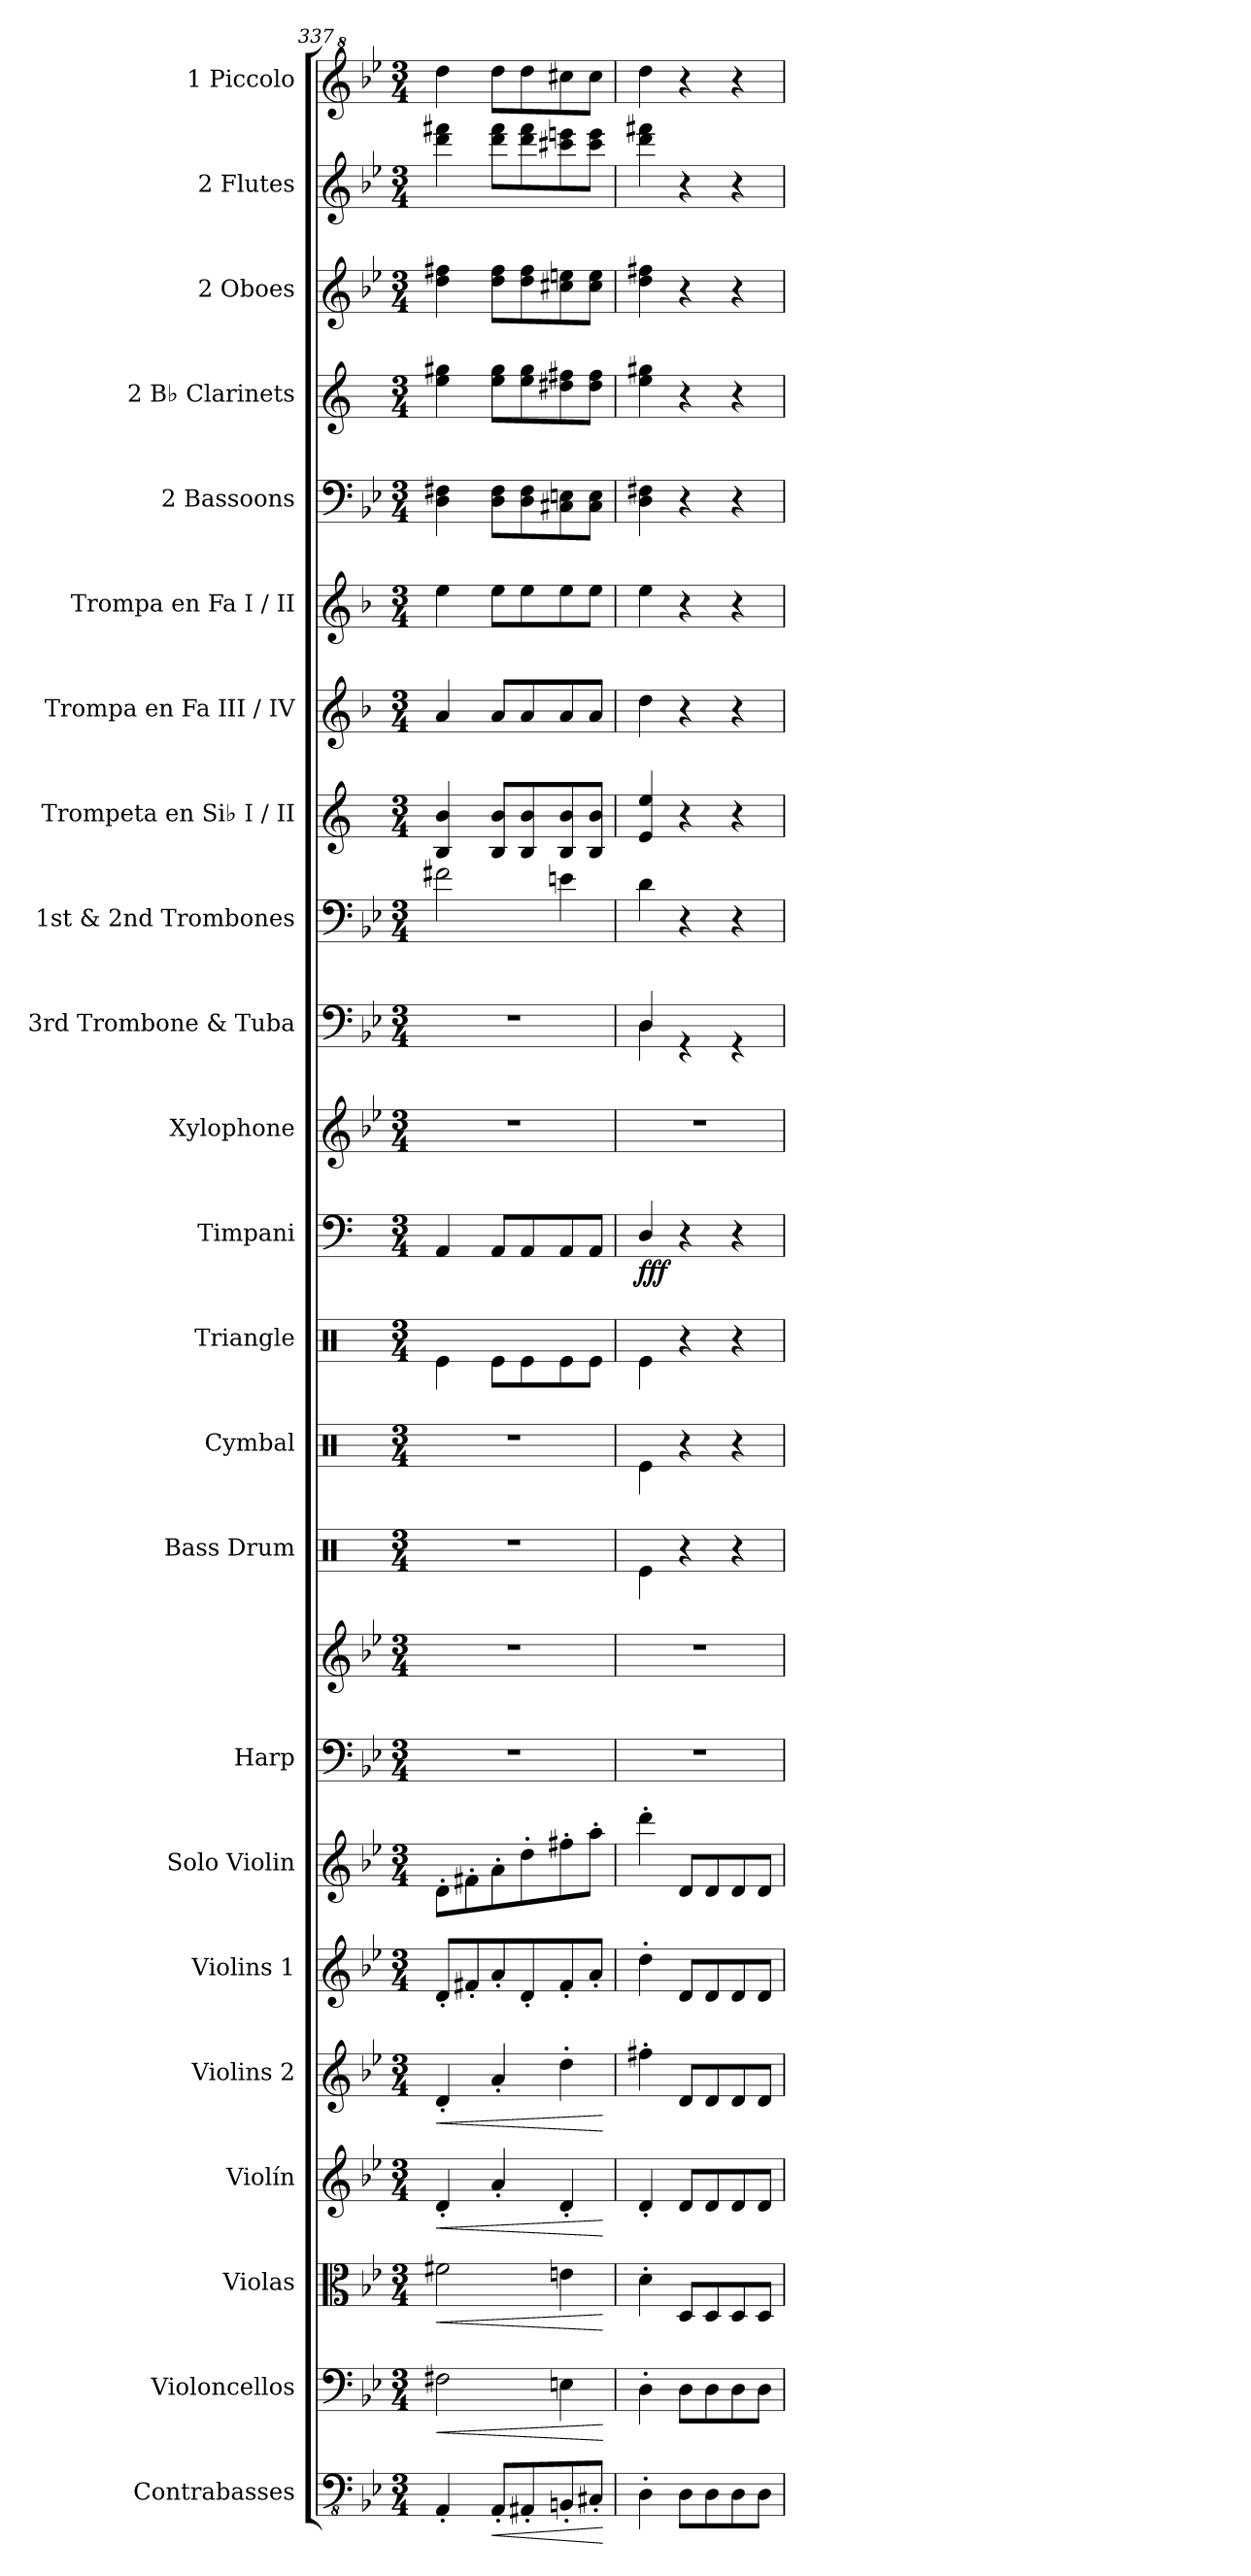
**kern	**dynam	**kern	**dynam	**kern	**dynam	**kern	**dynam	**kern	**dynam	**kern	**kern	**kern	**kern	**kern	**kern	**kern	**kern	**dynam	**kern	**kern	**kern	**kern	**kern	**kern	**kern	**kern	**kern	**kern	**kern
*part23	*part23	*part22	*part22	*part21	*part21	*part20	*part20	*part19	*part19	*part18	*part17	*part16	*part16	*part15	*part14	*part13	*part12	*part12	*part11	*part10	*part9	*part8	*part7	*part6	*part5	*part4	*part3	*part2	*part1
*staff24	*staff24	*staff23	*staff23	*staff22	*staff22	*staff21	*staff21	*staff20	*staff20	*staff19	*staff18	*staff17	*staff16	*staff15	*staff14	*staff13	*staff12	*staff12	*staff11	*staff10	*staff9	*staff8	*staff7	*staff6	*staff5	*staff4	*staff3	*staff2	*staff1
*I"Contrabasses	*	*I"Violoncellos	*	*I"Violas	*	*I"Violín	*	*I"Violins 2	*	*I"Violins 1	*I"Solo Violin	*I"Harp	*	*I"Bass Drum	*I"Cymbal	*I"Triangle	*I"Timpani	*	*I"Xylophone	*I"3rd Trombone     &amp; Tuba	*I"1st &amp; 2nd Trombones	*I"Trompeta en Si♭  I / II	*I"Trompa en Fa   III / IV	*I"Trompa en Fa I / II	*I"2 Bassoons	*I"2 B♭ Clarinets	*I"2 Oboes	*I"2 Flutes	*I"1 Piccolo
*I'Cbs.	*	*I'Vlcs.	*	*I'Vlas.	*	*I'Vln.	*	*I'Vlns. 2	*	*I'Vlns. 1	*I'S. Vln.	*I'Hrp.	*	*I'B. Dr.	*I'Cym.	*I'Trgl.	*I'Timp.	*	*I'Xyl.	*I'3rd Trb. &amp; Tba.	*I'1st &amp; 2nd    Trbs.	*I'Tpt. Si♭  I / II	*I'Trmp. Fa   III / IV	*I'Trmp. Fa I / II	*I'2 Bsns.	*I'2 B♭ Cls.	*I'2 Obs.	*I'2 Fls.	*I'1 Picc.
*clefFv4	*	*clefF4	*	*clefC3	*	*clefG2	*	*clefG2	*	*clefG2	*clefG2	*clefF4	*clefG2	*clefX	*clefX	*clefX	*clefF4	*	*clefG2	*clefF4	*clefF4	*clefG2	*clefG2	*clefG2	*clefF4	*clefG2	*clefG2	*clefG2	*clefG^2
*	*	*	*	*	*	*	*	*	*	*	*	*	*	*	*	*	*	*	*ITrd-7c-12	*	*	*ITrd1c2	*ITrd4c7	*ITrd4c7	*	*ITrd1c2	*	*	*ITrd-7c-12
*k[b-e-]	*	*k[b-e-]	*	*k[b-e-]	*	*k[b-e-]	*	*k[b-e-]	*	*k[b-e-]	*k[b-e-]	*k[b-e-]	*k[b-e-]	*k[]	*k[]	*k[]	*k[]	*	*k[b-e-]	*k[b-e-]	*k[b-e-]	*k[b-e-]	*k[b-e-]	*k[b-e-]	*k[b-e-]	*k[b-e-]	*k[b-e-]	*k[b-e-]	*k[b-e-]
*M3/4	*	*M3/4	*	*M3/4	*	*M3/4	*	*M3/4	*	*M3/4	*M3/4	*M3/4	*M3/4	*M3/4	*M3/4	*M3/4	*M3/4	*	*M3/4	*M3/4	*M3/4	*M3/4	*M3/4	*M3/4	*M3/4	*M3/4	*M3/4	*M3/4	*M3/4
=337	=337	=337	=337	=337	=337	=337	=337	=337	=337	=337	=337	=337	=337	=337	=337	=337	=337	=337	=337	=337	=337	=337	=337	=337	=337	=337	=337	=337	=337
!	!	!	!LO:HP:b	!	!LO:HP:b	!	!LO:HP:b	!	!LO:HP:b	!	!	!	!	!	!	!	!	!	!	!	!	!	!	!	!	!	!	!	!
4AAA'/	.	2F#X\	<	2f#X\	<	4d'/	<	4d'/	<	8d'/L	8d'\L	2.r	2.r	2.r	2.r	4Re\	4AA/	.	2.r	2.r	2f#X\	4A/ 4a/	4d/	4a\	4D\ 4F#X\	4dd\ 4ff#X\	4dd\ 4ff#X\	4ddd\ 4fff#X\	4dddd\
.	.	.	.	.	.	.	.	.	.	8f#X'/	8f#X'\	.	.	.	.	.	.	.	.	.	.	.	.	.	.	.	.	.	.
!	!LO:HP:b	!	!	!	!	!	!	!	!	!	!	!	!	!	!	!	!	!	!	!	!	!	!	!	!	!	!	!	!
8AAA'/L	<	.	.	.	.	4a'/	.	4a'/	.	8a'/	8a'\	.	.	.	.	8Re\L	8AA/L	.	.	.	.	8A/ 8a/L	8d/L	8a\L	8D\ 8F#\L	8dd\ 8ff#\L	8dd\ 8ff#\L	8ddd\ 8fff#\L	8dddd\L
8AAA#X'/	.	.	.	.	.	.	.	.	.	8d'/	8dd'\	.	.	.	.	8Re\	8AA/	.	.	.	.	8A/ 8a/	8d/	8a\	8D\ 8F#\	8dd\ 8ff#\	8dd\ 8ff#\	8ddd\ 8fff#\	8dddd\
8BBBn'/	.	4En\	.	4en\	.	4d'/	.	4dd'\	.	8f#'/	8ff#X'\	.	.	.	.	8Re\	8AA/	.	.	.	4en\	8A/ 8a/	8d/	8a\	8C#X\ 8En\	8cc#X\ 8een\	8cc#X\ 8een\	8ccc#X\ 8eeen\	8cccc#X\
8CC#X'/J	.	.	.	.	.	.	.	.	.	8a'/J	8aa'\J	.	.	.	.	8Re\J	8AA/J	.	.	.	.	8A/ 8a/J	8d/J	8a\J	8C#\ 8E\J	8cc#\ 8ee\J	8cc#\ 8ee\J	8ccc#\ 8eee\J	8cccc#\J
.	[	.	[	.	[	.	[	.	[	.	.	.	.	.	.	.	.	.	.	.	.	.	.	.	.	.	.	.	.
=338	=338	=338	=338	=338	=338	=338	=338	=338	=338	=338	=338	=338	=338	=338	=338	=338	=338	=338	=338	=338	=338	=338	=338	=338	=338	=338	=338	=338	=338
*	*	*	*	*	*	*	*	*	*	*	*	*	*	*	*	*	*	*	*	*^	*	*	*	*	*	*	*	*	*
!	!	!	!	!	!	!	!	!	!	!	!	!	!	!	!	!	!	!LO:DY:b	!	!	!	!	!	!	!	!	!	!	!	!
4DD'\	.	4D'\	.	4d'\	.	4d'/	.	4ff#X'\	.	4dd'\	4ddd'\	2.r	2.r	4Re\	4Re\	4Re\	4D/	fff	2.r	4D/	4D\	4d\	4d/ 4dd/	4g\	4a\	4D\ 4F#X\	4dd\ 4ff#X\	4dd\ 4ff#X\	4ddd\ 4fff#X\	4dddd\
8DD\L	.	8D\L	.	8D/L	.	8d/L	.	8d/L	.	8d/L	8d/L	.	.	4r	4r	4r	4r	.	.	4rGG	2ryy	4r	4r	4r	4r	4r	4r	4r	4r	4r
8DD\	.	8D\	.	8D/	.	8d/	.	8d/	.	8d/	8d/	.	.	.	.	.	.	.	.	.	.	.	.	.	.	.	.	.	.	.
8DD\	.	8D\	.	8D/	.	8d/	.	8d/	.	8d/	8d/	.	.	4r	4r	4r	4r	.	.	4rGG	.	4r	4r	4r	4r	4r	4r	4r	4r	4r
8DD\J	.	8D\J	.	8D/J	.	8d/J	.	8d/J	.	8d/J	8d/J	.	.	.	.	.	.	.	.	.	.	.	.	.	.	.	.	.	.	.
*	*	*	*	*	*	*	*	*	*	*	*	*	*	*	*	*	*	*	*	*v	*v	*	*	*	*	*	*	*	*	*
=	=	=	=	=	=	=	=	=	=	=	=	=	=	=	=	=	=	=	=	=	=	=	=	=	=	=	=	=	=
*-	*-	*-	*-	*-	*-	*-	*-	*-	*-	*-	*-	*-	*-	*-	*-	*-	*-	*-	*-	*-	*-	*-	*-	*-	*-	*-	*-	*-	*-
